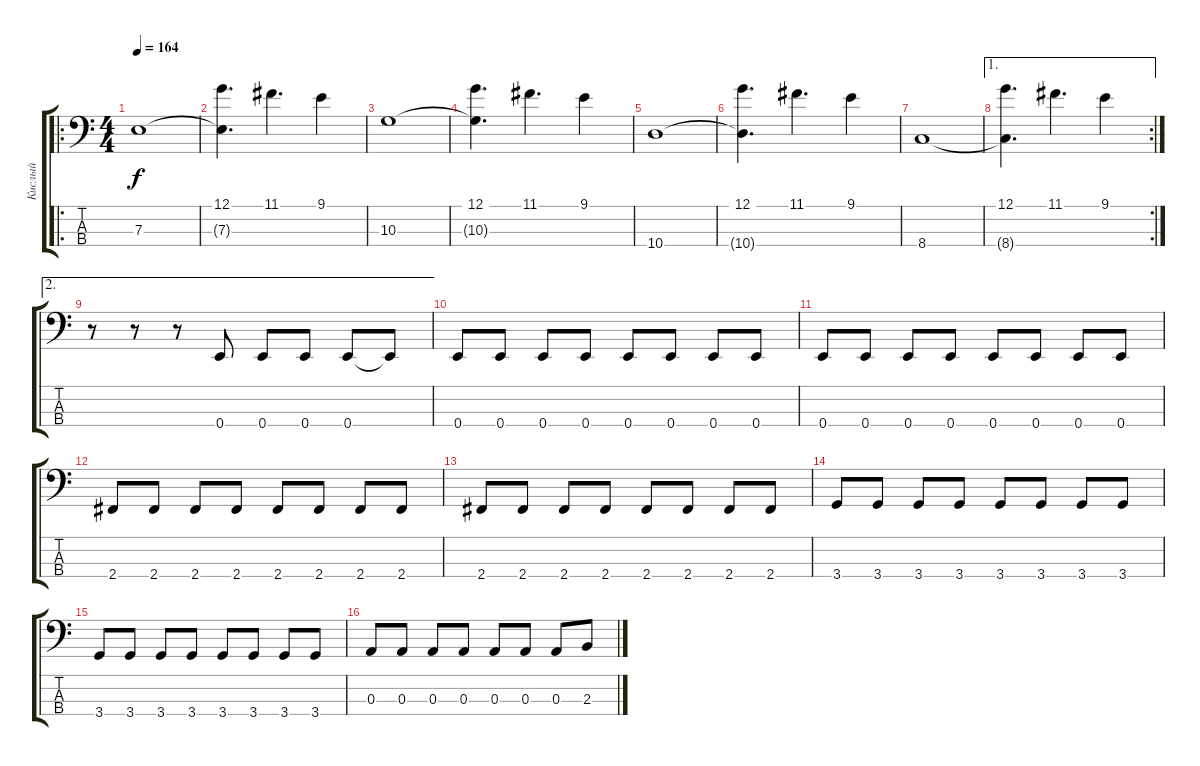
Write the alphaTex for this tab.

\track ("Кислый" "Кислый") {instrument electricbassfinger}
\staff {score tabs}
\tuning (G2 D2 A1 E1) {hide}
\ro
\ts (4 4)
\tempo 164
\clef f4
\ks c
7.3.1{dy f} |
(12.1 7.3{t}).4{d} 11.1.4{d} 9.1.4 |
10.3.1 |
(12.1 10.3{t}).4{d} 11.1.4{d} 9.1.4 |
10.4.1 |
(12.1 10.4{t}).4{d} 11.1.4{d} 9.1.4 |
8.4.1 |
\ae 1
\rc 2
(12.1 8.4{t}).4{d} 11.1.4{d} 9.1.4 |
\ae 2
r.8 r.8 r.8 0.4.8 0.4.8 0.4.8 0.4.8 0.4{t}.8 |
0.4.8 0.4.8 0.4.8 0.4.8 0.4.8 0.4.8 0.4.8 0.4.8 |
0.4.8 0.4.8 0.4.8 0.4.8 0.4.8 0.4.8 0.4.8 0.4.8 |
2.4.8 2.4.8 2.4.8 2.4.8 2.4.8 2.4.8 2.4.8 2.4.8 |
2.4.8 2.4.8 2.4.8 2.4.8 2.4.8 2.4.8 2.4.8 2.4.8 |
3.4.8 3.4.8 3.4.8 3.4.8 3.4.8 3.4.8 3.4.8 3.4.8 |
3.4.8 3.4.8 3.4.8 3.4.8 3.4.8 3.4.8 3.4.8 3.4.8 |
0.3.8 0.3.8 0.3.8 0.3.8 0.3.8 0.3.8 0.3.8 2.3.8
